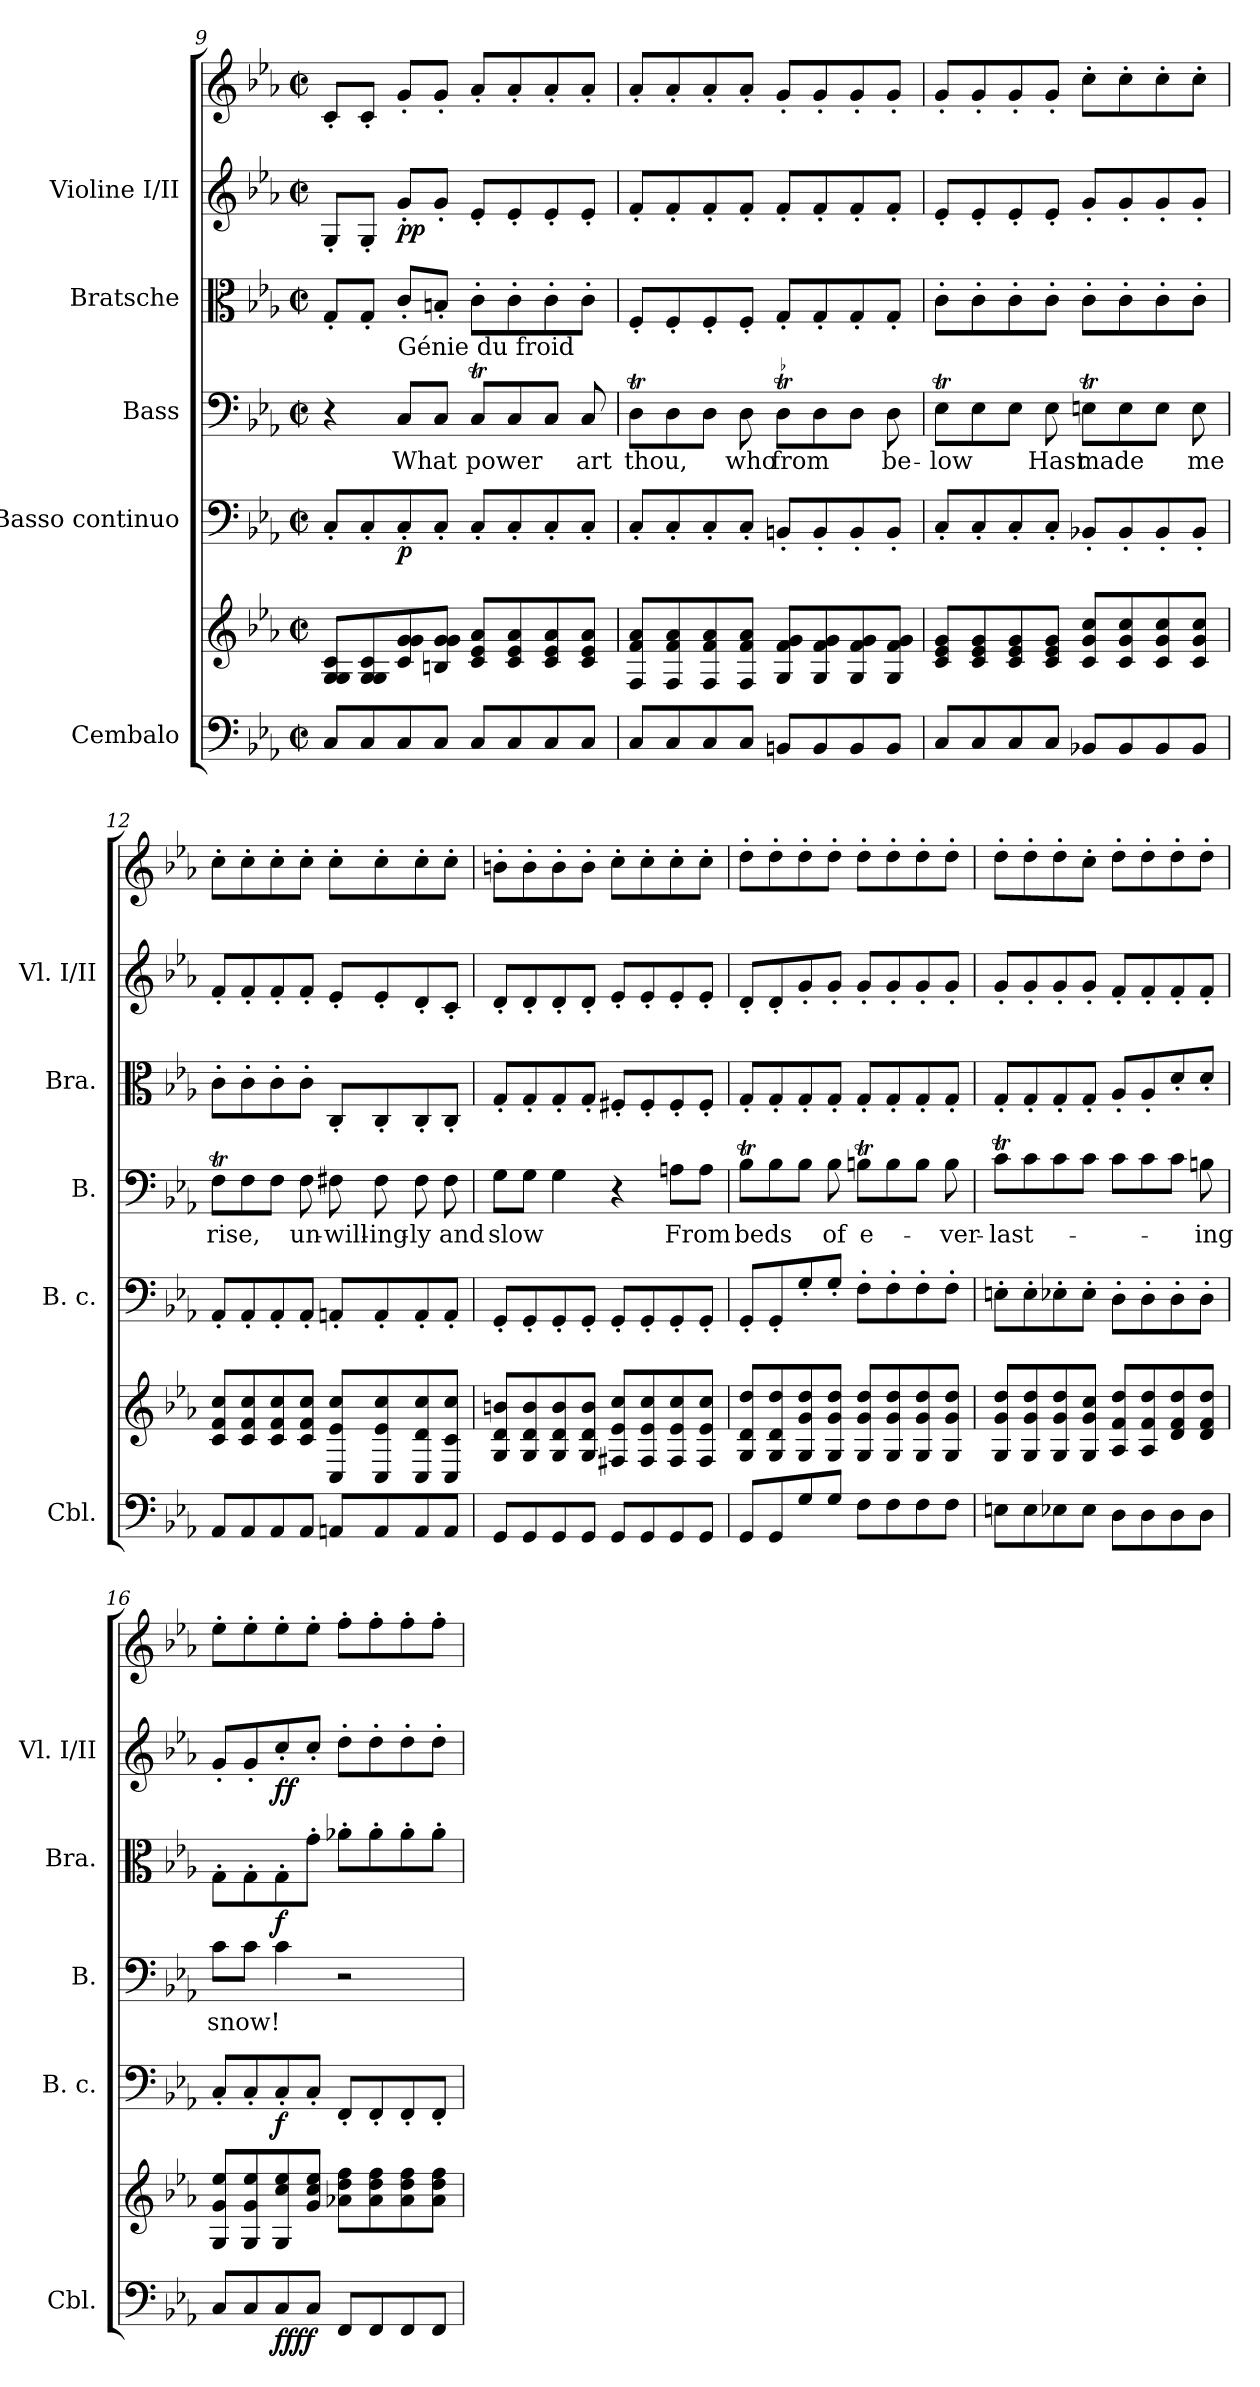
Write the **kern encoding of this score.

**kern	**kern	**dynam	**kern	**dynam	**kern	**text	**kern	**dynam	**kern	**kern	**dynam
*part5	*part5	*part5	*part4	*part4	*part3	*part3	*part2	*part2	*part1	*part1	*part1
*staff7	*staff6	*staff6/7	*staff5	*staff5	*staff4	*staff4	*staff3	*staff3	*staff2	*staff1	*staff1/2
*I"Cembalo	*	*	*I"Basso continuo	*	*I"Bass	*	*I"Bratsche	*	*I"Violine I/II	*	*
*I'Cbl.	*	*	*I'B. c.	*	*I'B.	*	*I'Bra.	*	*I'Vl. I/II	*	*
!!LO:PB:g=z
*clefF4	*clefG2	*	*clefF4	*	*clefF4	*	*clefC3	*	*clefG2	*clefG2	*
*k[b-e-a-]	*k[b-e-a-]	*	*k[b-e-a-]	*	*k[b-e-a-]	*	*k[b-e-a-]	*	*k[b-e-a-]	*k[b-e-a-]	*
*M2/2	*M2/2	*	*M2/2	*	*M2/2	*	*M2/2	*	*M2/2	*M2/2	*
*met(c|)	*met(c|)	*	*met(c|)	*	*met(c|)	*	*met(c|)	*	*met(c|)	*met(c|)	*
=9	=9	=9	=9	=9	=9	=9	=9	=9	=9	=9	=9
8C/L	8G/ 8G/ 8c/L	.	8C'/L	.	4r	.	8G'/L	.	8G'/L	8c'/L	.
8C/	8G/ 8G/ 8c/	.	8C'/	.	.	.	8G'/J	.	8G'/J	8c'/J	.
!	!	!	!	!	!LO:TX:a:t=Génie du froid	!	!	!	!	!	!
!	!	!	!	!LO:DY:b	!	!LO:LY:b	!	!	!	!	!LO:DY:b=2
!	!	!	!	!	!	!	!	!	!	!	!LO:DY:n=1:b
8C/	8c/ 8g/ 8g/	.	8C'/	p	8C/L	What	8c'/L	.	8g'/L	8g'/L	p p
8C/J	8Bn/ 8g/ 8g/J	.	8C'/J	.	8C/J	.	8Bn'/J	.	8g'/J	8g'/J	.
!	!	!	!	!	!	!LO:LY:b	!	!	!	!	!
8C/L	8c/ 8e-/ 8a-/L	.	8C'/L	.	8CT/L	power	8c'\L	.	8e-'/L	8a-'/L	.
8C/	8c/ 8e-/ 8a-/	.	8C'/	.	8C/	.	8c'\	.	8e-'/	8a-'/	.
8C/	8c/ 8e-/ 8a-/	.	8C'/	.	8CTTT/J	.	8c'\	.	8e-'/	8a-'/	.
!	!	!	!	!	!	!LO:LY:b	!	!	!	!	!
8C/J	8c/ 8e-/ 8a-/J	.	8C'/J	.	8C/	art	8c'\J	.	8e-'/J	8a-'/J	.
=10	=10	=10	=10	=10	=10	=10	=10	=10	=10	=10	=10
!	!	!	!	!	!	!LO:LY:b	!	!	!	!	!
8C/L	8F/ 8f/ 8a-/L	.	8C'/L	.	8Dt\L	thou,	8F'/L	.	8f'/L	8a-'/L	.
8C/	8F/ 8f/ 8a-/	.	8C'/	.	8D\	.	8F'/	.	8f'/	8a-'/	.
8C/	8F/ 8f/ 8a-/	.	8C'/	.	8DTTT\J	.	8F'/	.	8f'/	8a-'/	.
!	!	!	!	!	!	!LO:LY:b	!	!	!	!	!
8C/J	8F/ 8f/ 8a-/J	.	8C'/J	.	8D\	who	8F'/J	.	8f'/J	8a-'/J	.
!	!	!	!	!	!	!LO:LY:b	!	!	!	!	!
8BBn/L	8G/ 8f/ 8g/L	.	8BBn'/L	.	8Dt\L	from	8G'/L	.	8f'/L	8g'/L	.
8BB/	8G/ 8f/ 8g/	.	8BB'/	.	8D\	.	8G'/	.	8f'/	8g'/	.
8BB/	8G/ 8f/ 8g/	.	8BB'/	.	8DTTT\J	.	8G'/	.	8f'/	8g'/	.
!	!	!	!	!	!	!LO:LY:b	!	!	!	!	!
8BB/J	8G/ 8f/ 8g/J	.	8BB'/J	.	8D\	be-	8G'/J	.	8f'/J	8g'/J	.
=11	=11	=11	=11	=11	=11	=11	=11	=11	=11	=11	=11
!	!	!	!	!	!	!LO:LY:b	!	!	!	!	!
8C/L	8c/ 8e-/ 8g/L	.	8C'/L	.	8E-T\L	-low	8c'\L	.	8e-'/L	8g'/L	.
8C/	8c/ 8e-/ 8g/	.	8C'/	.	8E-\	.	8c'\	.	8e-'/	8g'/	.
8C/	8c/ 8e-/ 8g/	.	8C'/	.	8E-TTT\J	.	8c'\	.	8e-'/	8g'/	.
!	!	!	!	!	!	!LO:LY:b	!	!	!	!	!
8C/J	8c/ 8e-/ 8g/J	.	8C'/J	.	8E-\	Hast	8c'\J	.	8e-'/J	8g'/J	.
!	!	!	!	!	!	!LO:LY:b	!	!	!	!	!
8BB-X/L	8c/ 8g/ 8cc/L	.	8BB-X'/L	.	8Ent\L	made	8c'\L	.	8g'/L	8cc'\L	.
8BB-/	8c/ 8g/ 8cc/	.	8BB-'/	.	8E\	.	8c'\	.	8g'/	8cc'\	.
8BB-/	8c/ 8g/ 8cc/	.	8BB-'/	.	8ETTT\J	.	8c'\	.	8g'/	8cc'\	.
!	!	!	!	!	!	!LO:LY:b	!	!	!	!	!
8BB-/J	8c/ 8g/ 8cc/J	.	8BB-'/J	.	8E\	me	8c'\J	.	8g'/J	8cc'\J	.
=12	=12	=12	=12	=12	=12	=12	=12	=12	=12	=12	=12
!	!	!	!	!	!	!LO:LY:b	!	!	!	!	!
8AA-/L	8c/ 8f/ 8cc/L	.	8AA-'/L	.	8FT\L	rise,	8c'\L	.	8f'/L	8cc'\L	.
8AA-/	8c/ 8f/ 8cc/	.	8AA-'/	.	8F\	.	8c'\	.	8f'/	8cc'\	.
8AA-/	8c/ 8f/ 8cc/	.	8AA-'/	.	8FTTT\J	.	8c'\	.	8f'/	8cc'\	.
!	!	!	!	!	!	!LO:LY:b	!	!	!	!	!
8AA-/J	8c/ 8f/ 8cc/J	.	8AA-'/J	.	8F\	un-	8c'\J	.	8f'/J	8cc'\J	.
!	!	!	!	!	!	!LO:LY:b	!	!	!	!	!
8AAn/L	8C/ 8e-/ 8cc/L	.	8AAn'/L	.	8F#X\	-will-	8C'/L	.	8e-'/L	8cc'\L	.
!	!	!	!	!	!	!LO:LY:b	!	!	!	!	!
8AA/	8C/ 8e-/ 8cc/	.	8AA'/	.	8F#\	-ing-	8C'/	.	8e-'/	8cc'\	.
!	!	!	!	!	!	!LO:LY:b	!	!	!	!	!
8AA/	8C/ 8d/ 8cc/	.	8AA'/	.	8F#\	-ly	8C'/	.	8d'/	8cc'\	.
!	!	!	!	!	!	!LO:LY:b	!	!	!	!	!
8AA/J	8C/ 8c/ 8cc/J	.	8AA'/J	.	8F#\	and	8C'/J	.	8c'/J	8cc'\J	.
!!LO:LB:g=z
=13	=13	=13	=13	=13	=13	=13	=13	=13	=13	=13	=13
!	!	!	!	!	!	!LO:LY:b	!	!	!	!	!
8GG/L	8G/ 8d/ 8bn/L	.	8GG'/L	.	8G\L	slow	8G'/L	.	8d'/L	8bn'\L	.
8GG/	8G/ 8d/ 8b/	.	8GG'/	.	8G\J	.	8G'/	.	8d'/	8b'\	.
8GG/	8G/ 8d/ 8b/	.	8GG'/	.	4G\	.	8G'/	.	8d'/	8b'\	.
8GG/J	8G/ 8d/ 8b/J	.	8GG'/J	.	.	.	8G'/J	.	8d'/J	8b'\J	.
8GG/L	8F#X/ 8e-/ 8cc/L	.	8GG'/L	.	4r	.	8F#X'/L	.	8e-'/L	8cc'\L	.
8GG/	8F#/ 8e-/ 8cc/	.	8GG'/	.	.	.	8F#'/	.	8e-'/	8cc'\	.
!	!	!	!	!	!	!LO:LY:b	!	!	!	!	!
8GG/	8F#/ 8e-/ 8cc/	.	8GG'/	.	8An\L	From	8F#'/	.	8e-'/	8cc'\	.
8GG/J	8F#/ 8e-/ 8cc/J	.	8GG'/J	.	8A\J	.	8F#'/J	.	8e-'/J	8cc'\J	.
=14	=14	=14	=14	=14	=14	=14	=14	=14	=14	=14	=14
!	!	!	!	!	!	!LO:LY:b	!	!	!	!	!
8GG/L	8G/ 8d/ 8dd/L	.	8GG'/L	.	8B-T\L	beds	8G'/L	.	8d'/L	8dd'\L	.
8GG/	8G/ 8d/ 8dd/	.	8GG'/	.	8B-\	.	8G'/	.	8d'/	8dd'\	.
8G/	8G/ 8g/ 8dd/	.	8G'/	.	8B-TTT\J	.	8G'/	.	8g'/	8dd'\	.
!	!	!	!	!	!	!LO:LY:b	!	!	!	!	!
8G/J	8G/ 8g/ 8dd/J	.	8G'/J	.	8B-\	of	8G'/J	.	8g'/J	8dd'\J	.
!	!	!	!	!	!	!LO:LY:b	!	!	!	!	!
8F\L	8G/ 8g/ 8dd/L	.	8F'\L	.	8Bnt\L	e-	8G'/L	.	8g'/L	8dd'\L	.
8F\	8G/ 8g/ 8dd/	.	8F'\	.	8B\	.	8G'/	.	8g'/	8dd'\	.
8F\	8G/ 8g/ 8dd/	.	8F'\	.	8BTTT\J	.	8G'/	.	8g'/	8dd'\	.
!	!	!	!	!	!	!LO:LY:b	!	!	!	!	!
8F\J	8G/ 8g/ 8dd/J	.	8F'\J	.	8B\	-ver-	8G'/J	.	8g'/J	8dd'\J	.
=15	=15	=15	=15	=15	=15	=15	=15	=15	=15	=15	=15
!	!	!	!	!	!	!LO:LY:b	!	!	!	!	!
8En\L	8G/ 8g/ 8dd/L	.	8En'\L	.	8cT\L	-last-	8G'/L	.	8g'/L	8dd'\L	.
8E\	8G/ 8g/ 8dd/	.	8E'\	.	8c\	.	8G'/	.	8g'/	8dd'\	.
8E-X\	8G/ 8g/ 8dd/	.	8E-X'\	.	8c\	.	8G'/	.	8g'/	8dd'\	.
8E-\J	8G/ 8g/ 8cc/J	.	8E-'\J	.	8c\J	.	8G'/J	.	8g'/J	8cc'\J	.
8D\L	8A-/ 8f/ 8dd/L	.	8D'\L	.	8c\L	.	8A-'/L	.	8f'/L	8dd'\L	.
8D\	8A-/ 8f/ 8dd/	.	8D'\	.	8c\	.	8A-'/	.	8f'/	8dd'\	.
8D\	8d/ 8f/ 8dd/	.	8D'\	.	8cTTT\J	.	8d'/	.	8f'/	8dd'\	.
!	!	!	!	!	!	!LO:LY:b	!	!	!	!	!
8D\J	8d/ 8f/ 8dd/J	.	8D'\J	.	8Bn\	-ing	8d'/J	.	8f'/J	8dd'\J	.
=16	=16	=16	=16	=16	=16	=16	=16	=16	=16	=16	=16
!	!	!	!	!	!	!LO:LY:b	!	!	!	!	!
8C/L	8G/ 8g/ 8ee-/L	.	8C'/L	.	8c\L	snow!	8G'\L	.	8g'/L	8ee-'\L	.
8C/	8G/ 8g/ 8ee-/	.	8C'/	.	8c\J	.	8G'\	.	8g'/	8ee-'\	.
!	!	!LO:DY:b=2	!	!	!	!	!	!	!	!	!
!	!	!LO:DY:n=1:b	!	!	!	!	!	!	!	!	!
!	!	!LO:DY:n=2:b	!	!	!	!	!	!	!	!	!
!	!	!LO:DY:n=3:b	!	!LO:DY:b	!	!	!	!LO:DY:b	!	!	!LO:DY:b=2
!	!	!	!	!	!	!	!	!	!	!	!LO:DY:n=1:b
8C/	8G/ 8cc/ 8ee-/	f f f f	8C'/	f	4c\	.	8G'\	f	8cc'/	8ee-'\	f f
8C/J	8g/ 8cc/ 8ee-/J	.	8C'/J	.	.	.	8g'\J	.	8cc'/J	8ee-'\J	.
8FF/L	8a-X\ 8dd\ 8ff\L	.	8FF'/L	.	2r	.	8a-X'\L	.	8dd'\L	8ff'\L	.
8FF/	8a-\ 8dd\ 8ff\	.	8FF'/	.	.	.	8a-'\	.	8dd'\	8ff'\	.
8FF/	8a-\ 8dd\ 8ff\	.	8FF'/	.	.	.	8a-'\	.	8dd'\	8ff'\	.
8FF/J	8a-\ 8dd\ 8ff\J	.	8FF'/J	.	.	.	8a-'\J	.	8dd'\J	8ff'\J	.
=	=	=	=	=	=	=	=	=	=	=	=
*-	*-	*-	*-	*-	*-	*-	*-	*-	*-	*-	*-
